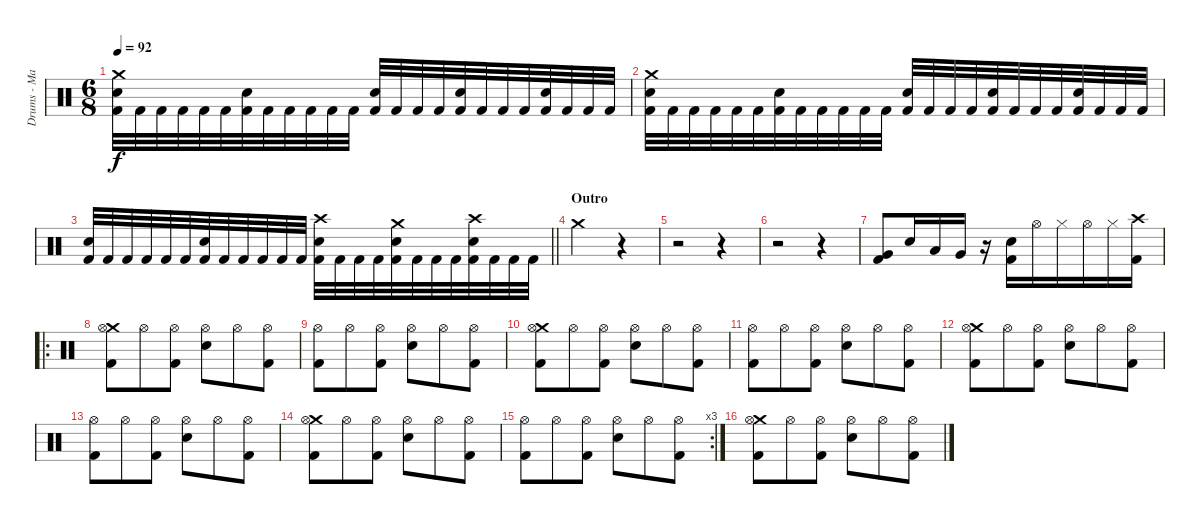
\track ("Drums - Martin Mendez" "Drums - Ma") {instrument percussion}
\staff {score}
\articulation defaults
\ts (6 8)
\tempo 92
\clef neutral
\ks c
("Kick (hit) 2" "Snare (hit) 2" "Crash medium (hit)").32{dy f} "Kick (hit) 2".32 "Kick (hit) 2".32 "Kick (hit) 2".32 "Kick (hit) 2".32 "Kick (hit) 2".32 ("Kick (hit) 2" "Snare (hit) 2").32 "Kick (hit) 2".32 "Kick (hit) 2".32 "Kick (hit) 2".32 "Kick (hit) 2".32 "Kick (hit) 2".32 ("Kick (hit) 2" "Snare (hit) 2").32 "Kick (hit) 2".32 "Kick (hit) 2".32 "Kick (hit) 2".32 ("Kick (hit) 2" "Snare (hit) 2").32 "Kick (hit) 2".32 "Kick (hit) 2".32 "Kick (hit) 2".32 ("Kick (hit) 2" "Snare (hit) 2").32 "Kick (hit) 2".32 "Kick (hit) 2".32 "Kick (hit) 2".32 |
("Kick (hit) 2" "Snare (hit) 2" "Crash medium (hit)").32 "Kick (hit) 2".32 "Kick (hit) 2".32 "Kick (hit) 2".32 "Kick (hit) 2".32 "Kick (hit) 2".32 ("Kick (hit) 2" "Snare (hit) 2").32 "Kick (hit) 2".32 "Kick (hit) 2".32 "Kick (hit) 2".32 "Kick (hit) 2".32 "Kick (hit) 2".32 ("Kick (hit) 2" "Snare (hit) 2").32 "Kick (hit) 2".32 "Kick (hit) 2".32 "Kick (hit) 2".32 ("Kick (hit) 2" "Snare (hit) 2").32 "Kick (hit) 2".32 "Kick (hit) 2".32 "Kick (hit) 2".32 ("Kick (hit) 2" "Snare (hit) 2").32 "Kick (hit) 2".32 "Kick (hit) 2".32 "Kick (hit) 2".32 |
\barLineRight lightlight
("Kick (hit) 2" "Snare (hit) 2").32 "Kick (hit) 2".32 "Kick (hit) 2".32 "Kick (hit) 2".32 "Kick (hit) 2".32 "Kick (hit) 2".32 ("Kick (hit) 2" "Snare (hit) 2").32 "Kick (hit) 2".32 "Kick (hit) 2".32 "Kick (hit) 2".32 "Kick (hit) 2".32 "Kick (hit) 2".32 ("Kick (hit) 2" "Snare (hit) 2" "Crash high (hit)").32 "Kick (hit) 2".32 "Kick (hit) 2".32 "Kick (hit) 2".32 ("Kick (hit) 2" "Snare (hit) 2" "Crash medium (hit)").32 "Kick (hit) 2".32 "Kick (hit) 2".32 "Kick (hit) 2".32 ("Kick (hit) 2" "Snare (hit) 2" "Crash high (hit)").32 "Kick (hit) 2".32 "Kick (hit) 2".32 "Kick (hit) 2".32 |
\section ("" "Outro")
"Crash medium (hit)".2 r.4 |
r.2 r.4 |
r.2 r.4 |
("Very Low Tom (hit)" "Kick (hit) 2").8 "Snare (hit) 2".16 "Low Tom (hit)".16 "Very Low Tom (hit)".16 r.16 ("Snare (hit) 2" "Kick (hit) 2").16 "Hi-Hat (open)".16 "Hi-Hat (closed)".16 "Hi-Hat (open)".16 "Hi-Hat (closed)".16 ("Crash high (hit)" "Kick (hit) 2").16 |
\ro
("Crash medium (hit)" "Hi-Hat (open)" "Kick (hit) 2").8 "Hi-Hat (open)".8 ("Hi-Hat (open)" "Kick (hit) 2").8 ("Hi-Hat (open)" "Snare (hit) 2").8 "Hi-Hat (open)".8 ("Hi-Hat (open)" "Kick (hit) 2").8 |
("Hi-Hat (open)" "Kick (hit) 2").8 "Hi-Hat (open)".8 ("Hi-Hat (open)" "Kick (hit) 2").8 ("Hi-Hat (open)" "Snare (hit) 2").8 "Hi-Hat (open)".8 ("Hi-Hat (open)" "Kick (hit) 2").8 |
("Crash medium (hit)" "Hi-Hat (open)" "Kick (hit) 2").8 "Hi-Hat (open)".8 ("Hi-Hat (open)" "Kick (hit) 2").8 ("Hi-Hat (open)" "Snare (hit) 2").8 "Hi-Hat (open)".8 ("Hi-Hat (open)" "Kick (hit) 2").8 |
("Hi-Hat (open)" "Kick (hit) 2").8 "Hi-Hat (open)".8 ("Hi-Hat (open)" "Kick (hit) 2").8 ("Hi-Hat (open)" "Snare (hit) 2").8 "Hi-Hat (open)".8 ("Hi-Hat (open)" "Kick (hit) 2").8 |
("Crash medium (hit)" "Hi-Hat (open)" "Kick (hit) 2").8 "Hi-Hat (open)".8 ("Hi-Hat (open)" "Kick (hit) 2").8 ("Hi-Hat (open)" "Snare (hit) 2").8 "Hi-Hat (open)".8 ("Hi-Hat (open)" "Kick (hit) 2").8 |
("Hi-Hat (open)" "Kick (hit) 2").8 "Hi-Hat (open)".8 ("Hi-Hat (open)" "Kick (hit) 2").8 ("Hi-Hat (open)" "Snare (hit) 2").8 "Hi-Hat (open)".8 ("Hi-Hat (open)" "Kick (hit) 2").8 |
("Crash medium (hit)" "Hi-Hat (open)" "Kick (hit) 2").8 "Hi-Hat (open)".8 ("Hi-Hat (open)" "Kick (hit) 2").8 ("Hi-Hat (open)" "Snare (hit) 2").8 "Hi-Hat (open)".8 ("Hi-Hat (open)" "Kick (hit) 2").8 |
\rc 3
("Hi-Hat (open)" "Kick (hit) 2").8 "Hi-Hat (open)".8 ("Hi-Hat (open)" "Kick (hit) 2").8 ("Hi-Hat (open)" "Snare (hit) 2").8 "Hi-Hat (open)".8 ("Hi-Hat (open)" "Kick (hit) 2").8 |
("Crash medium (hit)" "Hi-Hat (open)" "Kick (hit) 2").8 "Hi-Hat (open)".8 ("Hi-Hat (open)" "Kick (hit) 2").8 ("Hi-Hat (open)" "Snare (hit) 2").8 "Hi-Hat (open)".8 ("Hi-Hat (open)" "Kick (hit) 2").8
